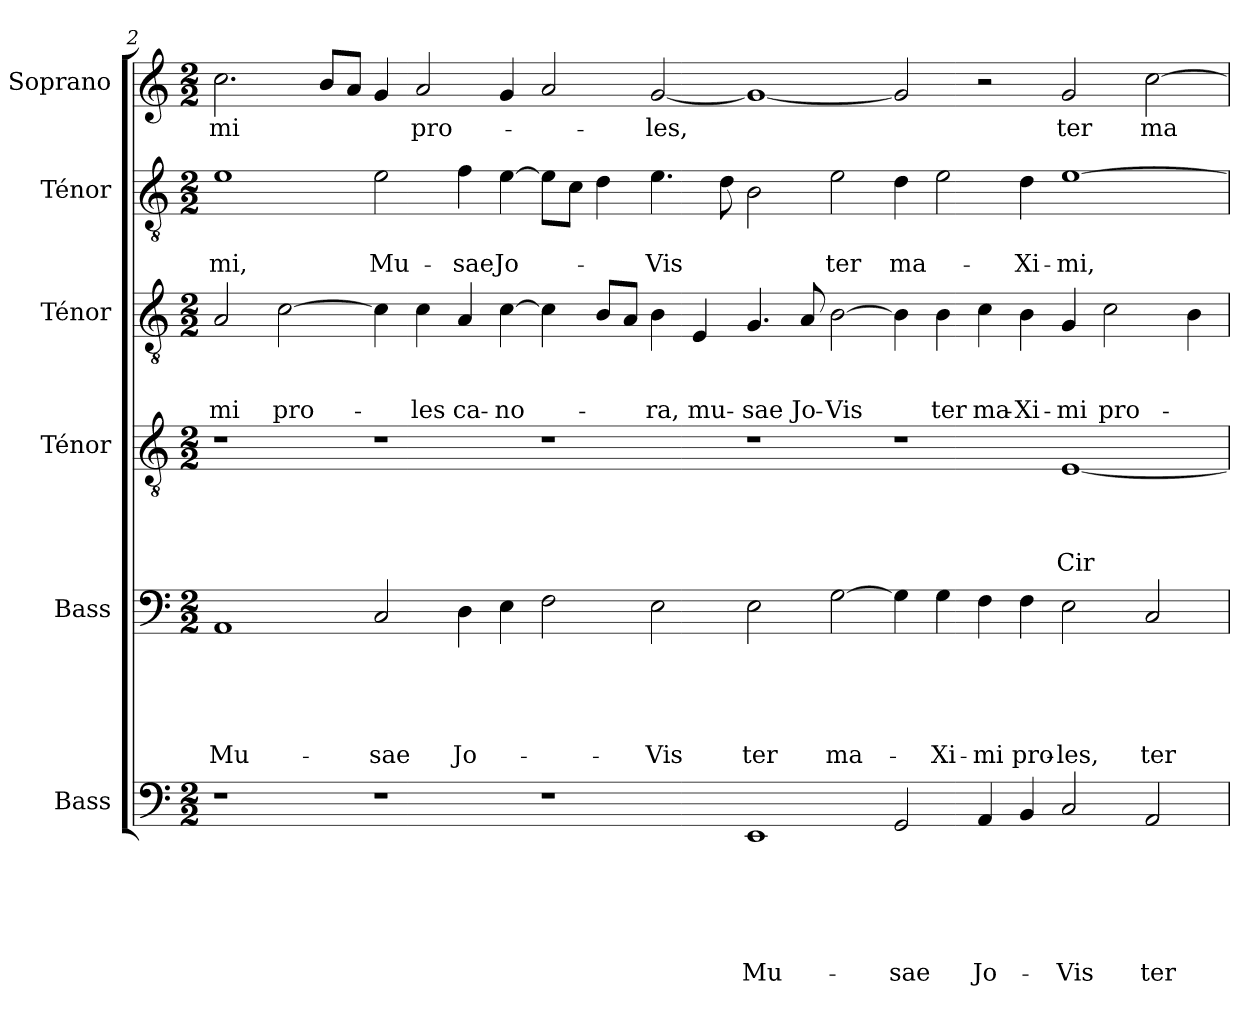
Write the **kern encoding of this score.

**kern	**text	**text	**text	**text	**text	**text	**kern	**text	**text	**text	**text	**text	**kern	**text	**text	**text	**text	**kern	**text	**text	**text	**kern	**text	**text	**kern	**text
*part6	*part6	*part6	*part6	*part6	*part6	*part6	*part5	*part5	*part5	*part5	*part5	*part5	*part4	*part4	*part4	*part4	*part4	*part3	*part3	*part3	*part3	*part2	*part2	*part2	*part1	*part1
*staff6	*staff6	*staff6	*staff6	*staff6	*staff6	*staff6	*staff5	*staff5	*staff5	*staff5	*staff5	*staff5	*staff4	*staff4	*staff4	*staff4	*staff4	*staff3	*staff3	*staff3	*staff3	*staff2	*staff2	*staff2	*staff1	*staff1
*I"Bass	*	*	*	*	*	*	*I"Bass	*	*	*	*	*	*I"Ténor	*	*	*	*	*I"Ténor	*	*	*	*I"Ténor	*	*	*I"Soprano	*
*I'B.	*	*	*	*	*	*	*I'B.	*	*	*	*	*	*I'T.	*	*	*	*	*I'T.	*	*	*	*I'T.	*	*	*I'S.	*
!!LO:PB:g=z
*clefF4	*	*	*	*	*	*	*clefF4	*	*	*	*	*	*clefGv2	*	*	*	*	*clefGv2	*	*	*	*clefGv2	*	*	*clefG2	*
*k[]	*	*	*	*	*	*	*k[]	*	*	*	*	*	*k[]	*	*	*	*	*k[]	*	*	*	*k[]	*	*	*k[]	*
*C:	*	*	*	*	*	*	*C:	*	*	*	*	*	*C:	*	*	*	*	*C:	*	*	*	*C:	*	*	*C:	*
*M2/2	*	*	*	*	*	*	*M2/2	*	*	*	*	*	*M2/2	*	*	*	*	*M2/2	*	*	*	*M2/2	*	*	*M2/2	*
=2	=2	=2	=2	=2	=2	=2	=2	=2	=2	=2	=2	=2	=2	=2	=2	=2	=2	=2	=2	=2	=2	=2	=2	=2	=2	=2
!	!	!	!	!	!	!	!	!	!	!	!	!LO:LY:b	!	!	!	!	!	!	!	!	!LO:LY:b	!	!	!LO:LY:b	!	!LO:LY:b
1r	.	.	.	.	.	.	1AA	.	.	.	.	Mu-	1r	.	.	.	.	2A/	.	.	-mi	1e	.	-mi,	2.cc\	mi
!	!	!	!	!	!	!	!	!	!	!	!	!	!	!	!	!	!	!	!	!	!LO:LY:b	!	!	!	!	!
.	.	.	.	.	.	.	.	.	.	.	.	.	.	.	.	.	.	[>2c\	.	.	pro-	.	.	.	.	.
.	.	.	.	.	.	.	.	.	.	.	.	.	.	.	.	.	.	.	.	.	.	.	.	.	8b/L	.
.	.	.	.	.	.	.	.	.	.	.	.	.	.	.	.	.	.	.	.	.	.	.	.	.	8a/J	.
!	!	!	!	!	!	!	!	!	!	!	!	!LO:LY:b	!	!	!	!	!	!	!	!	!	!	!	!LO:LY:b	!	!
1r	.	.	.	.	.	.	2C/	.	.	.	.	-sae	1r	.	.	.	.	4c\]	.	.	.	2e\	.	Mu-	4g/	.
!	!	!	!	!	!	!	!	!	!	!	!	!	!	!	!	!	!	!	!	!	!LO:LY:b	!	!	!	!	!LO:LY:b
.	.	.	.	.	.	.	.	.	.	.	.	.	.	.	.	.	.	4c\	.	.	-les	.	.	.	2a/	pro-
!	!	!	!	!	!	!	!	!	!	!	!	!LO:LY:b	!	!	!	!	!	!	!	!	!LO:LY:b	!	!	!LO:LY:b	!	!
.	.	.	.	.	.	.	4D\	.	.	.	.	Jo-	.	.	.	.	.	4A/	.	.	ca-	4f\	.	-sae	.	.
!	!	!	!	!	!	!	!	!	!	!	!	!	!	!	!	!	!	!	!	!	!LO:LY:b	!	!	!LO:LY:b	!	!
.	.	.	.	.	.	.	4E\	.	.	.	.	.	.	.	.	.	.	[>4c\	.	.	-no-	[>4e\	.	Jo-	4g/	.
1r	.	.	.	.	.	.	2F\	.	.	.	.	.	1r	.	.	.	.	4c\]	.	.	.	8e\L]	.	.	2a/	.
.	.	.	.	.	.	.	.	.	.	.	.	.	.	.	.	.	.	.	.	.	.	8c\J	.	.	.	.
.	.	.	.	.	.	.	.	.	.	.	.	.	.	.	.	.	.	8B/L	.	.	.	4d\	.	.	.	.
.	.	.	.	.	.	.	.	.	.	.	.	.	.	.	.	.	.	8A/J	.	.	.	.	.	.	.	.
!	!	!	!	!	!	!	!	!	!	!	!	!LO:LY:b	!	!	!	!	!	!	!	!	!LO:LY:b	!	!	!LO:LY:b	!	!LO:LY:b
.	.	.	.	.	.	.	2E\	.	.	.	.	-Vis	.	.	.	.	.	4B\	.	.	-ra,	4.e\	.	-Vis	[<2g/	-les,
!	!	!	!	!	!	!	!	!	!	!	!	!	!	!	!	!	!	!	!	!	!LO:LY:b	!	!	!	!	!
.	.	.	.	.	.	.	.	.	.	.	.	.	.	.	.	.	.	4E/	.	.	mu-	.	.	.	.	.
.	.	.	.	.	.	.	.	.	.	.	.	.	.	.	.	.	.	.	.	.	.	8d\	.	.	.	.
!	!	!	!	!	!	!LO:LY:b	!	!	!	!	!	!LO:LY:b	!	!	!	!	!	!	!	!	!LO:LY:b	!	!	!	!	!
1EE	.	.	.	.	.	Mu-	2E\	.	.	.	.	ter	1r	.	.	.	.	4.G/	.	.	-sae	2B\	.	.	1g_	.
!	!	!	!	!	!	!	!	!	!	!	!	!	!	!	!	!	!	!	!	!	!LO:LY:b	!	!	!	!	!
.	.	.	.	.	.	.	.	.	.	.	.	.	.	.	.	.	.	8A/	.	.	Jo-	.	.	.	.	.
!	!	!	!	!	!	!	!	!	!	!	!	!LO:LY:b	!	!	!	!	!	!	!	!	!LO:LY:b	!	!	!LO:LY:b	!	!
.	.	.	.	.	.	.	[>2G\	.	.	.	.	ma-	.	.	.	.	.	[>2B\	.	.	-Vis	2e\	.	ter	.	.
!	!	!	!	!	!	!LO:LY:b	!	!	!	!	!	!	!	!	!	!	!	!	!	!	!	!	!	!LO:LY:b	!	!
2GG/	.	.	.	.	.	-sae	4G\]	.	.	.	.	.	1r	.	.	.	.	4B\]	.	.	.	4d\	.	ma-	2g/]	.
!	!	!	!	!	!	!	!	!	!	!	!	!LO:LY:b	!	!	!	!	!	!	!	!	!LO:LY:b	!	!	!	!	!
.	.	.	.	.	.	.	4G\	.	.	.	.	-Xi-	.	.	.	.	.	4B\	.	.	ter	2e\	.	.	.	.
!	!	!	!	!	!	!LO:LY:b	!	!	!	!	!	!LO:LY:b	!	!	!	!	!	!	!	!	!LO:LY:b	!	!	!	!	!
4AA/	.	.	.	.	.	Jo-	4F\	.	.	.	.	-mi	.	.	.	.	.	4c\	.	.	ma-	.	.	.	2r	.
!	!	!	!	!	!	!	!	!	!	!	!	!LO:LY:b	!	!	!	!	!	!	!	!	!LO:LY:b	!	!	!LO:LY:b	!	!
4BB/	.	.	.	.	.	.	4F\	.	.	.	.	pro-	.	.	.	.	.	4B\	.	.	-Xi-	4d\	.	-Xi-	.	.
!	!	!	!	!	!	!LO:LY:b	!	!	!	!	!	!LO:LY:b	!	!	!	!	!LO:LY:b	!	!	!	!LO:LY:b	!	!	!LO:LY:b	!	!LO:LY:b
2C/	.	.	.	.	.	-Vis	2E\	.	.	.	.	-les,	[<1E	.	.	.	Cir-	4G/	.	.	-mi	[<1e	.	-mi,	2g/	ter
!	!	!	!	!	!	!	!	!	!	!	!	!	!	!	!	!	!	!	!	!	!LO:LY:b	!	!	!	!	!
.	.	.	.	.	.	.	.	.	.	.	.	.	.	.	.	.	.	2c\	.	.	pro-	.	.	.	.	.
!	!	!	!	!	!	!LO:LY:b	!	!	!	!	!	!LO:LY:b	!	!	!	!	!	!	!	!	!	!	!	!	!	!LO:LY:b
2AA/	.	.	.	.	.	ter	2C/	.	.	.	.	ter	.	.	.	.	.	.	.	.	.	.	.	.	[<2cc\	ma-
.	.	.	.	.	.	.	.	.	.	.	.	.	.	.	.	.	.	4B\	.	.	.	.	.	.	.	.
=	=	=	=	=	=	=	=	=	=	=	=	=	=	=	=	=	=	=	=	=	=	=	=	=	=	=
*-	*-	*-	*-	*-	*-	*-	*-	*-	*-	*-	*-	*-	*-	*-	*-	*-	*-	*-	*-	*-	*-	*-	*-	*-	*-	*-
